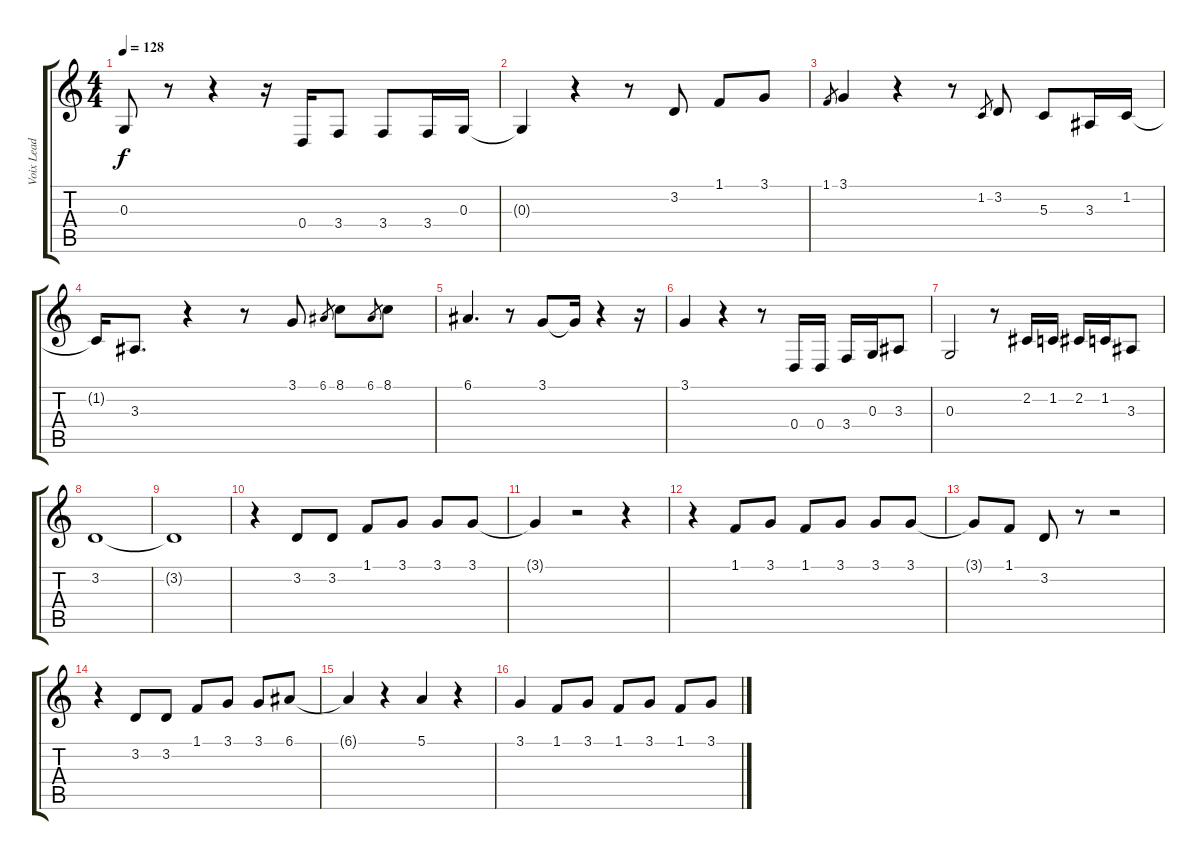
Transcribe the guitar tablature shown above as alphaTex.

\track ("Voix Lead" "Voix Lead") {instrument altosax}
\staff {score tabs}
\tuning (E4 B3 G3 D3 A2 E2) {hide}
\ts (4 4)
\tempo 128
\clef g2
\ks c
0.3{t}.8{dy f} r.8 r.4 r.16 0.4.16 3.4.8 3.4.8 3.4.16 0.3.16 |
0.3{t}.4 r.4 r.8 3.2.8 1.1.8 3.1.8 |
1.1.8{gr} 3.1.4 r.4 r.8 1.2.8{gr} 3.2.8 5.3.8 3.3.16 1.2.16 |
1.2{t}.16 3.3.8{d} r.4 r.8 3.1.8 6.1.8{gr} 8.1.8 6.1.8{gr} 8.1.8 |
6.1.4{d} r.8 3.1.8 3.1{t}.16 r.4 r.16 |
3.1.4 r.4 r.8 0.4.16 0.4.16 3.4.16 0.3.16 3.3.8 |
0.3.2 r.8 2.2.16 1.2.16 2.2.16 1.2.16 3.3.8 |
3.2.1 |
3.2{t}.1 |
r.4 3.2.8 3.2.8 1.1.8 3.1.8 3.1.8 3.1.8 |
3.1{t}.4 r.2 r.4 |
r.4 1.1.8 3.1.8 1.1.8 3.1.8 3.1.8 3.1.8 |
3.1{t}.8 1.1.8 3.2.8 r.8 r.2 |
r.4 3.2.8 3.2.8 1.1.8 3.1.8 3.1.8 6.1.8 |
6.1{t}.4 r.4 5.1.4 r.4 |
3.1.4 1.1.8 3.1.8 1.1.8 3.1.8 1.1.8 3.1.8
